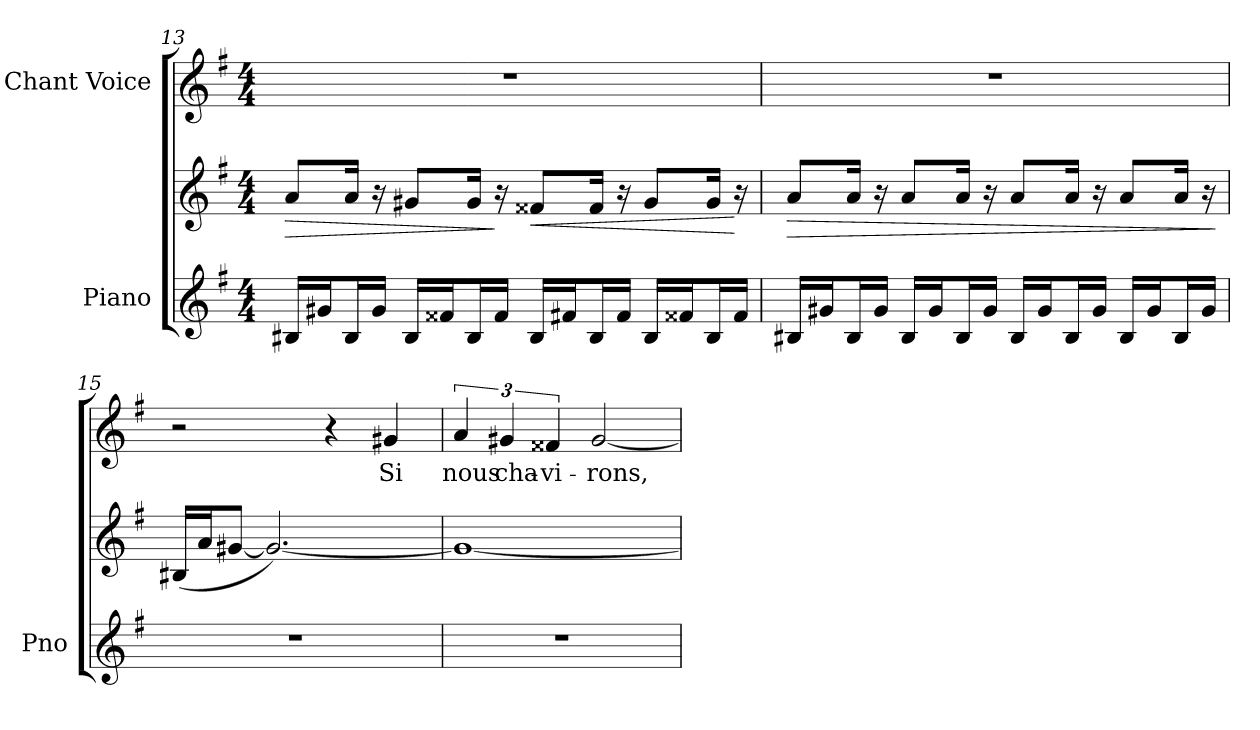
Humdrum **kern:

**kern	**kern	**dynam	**kern	**text
*part2	*part2	*part2	*part1	*part1
*staff3	*staff2	*staff2/3	*staff1	*staff1
*I"Piano	*	*	*I"Chant Voice	*
*I'Pno	*	*	*	*
*clefG2	*clefG2	*	*clefG2	*
*k[f#]	*k[f#]	*	*k[f#]	*
*M4/4	*M4/4	*	*M4/4	*
=13	=13	=13	=13	=13
!	!	!LO:HP:b	!	!
16B#X/LL	8a/L	>	1r	.
16g#X/J	.	.	.	.
16B#/L	16a/Jk	.	.	.
16g#/JJ	16r	.	.	.
16B#/LL	8g#X/L	.	.	.
16f##X/J	.	.	.	.
16B#/L	16g#/Jk	.	.	.
16f##/JJ	16r	]	.	.
!	!	!LO:HP:b	!	!
16B#/LL	8f##X/L	<	.	.
16f#X/J	.	.	.	.
16B#/L	16f##/Jk	.	.	.
16f#/JJ	16r	.	.	.
16B#/LL	8g#/L	.	.	.
16f##X/J	.	.	.	.
16B#/L	16g#/Jk	.	.	.
16f##/JJ	16r	[	.	.
=14	=14	=14	=14	=14
!	!	!LO:HP:b	!	!
16B#X/LL	8a/L	>	1r	.
16g#X/J	.	.	.	.
16B#/L	16a/Jk	.	.	.
16g#/JJ	16r	.	.	.
16B#/LL	8a/L	.	.	.
16g#/J	.	.	.	.
16B#/L	16a/Jk	.	.	.
16g#/JJ	16r	.	.	.
16B#/LL	8a/L	.	.	.
16g#/J	.	.	.	.
16B#/L	16a/Jk	.	.	.
16g#/JJ	16r	.	.	.
16B#/LL	8a/L	.	.	.
16g#/J	.	.	.	.
16B#/L	16a/Jk	.	.	.
16g#/JJ	16r	.	.	.
.	.	]	.	.
=15	=15	=15	=15	=15
1r	(16B#X/LL	.	2r	.
.	16a/J	.	.	.
.	[8g#X/J	.	.	.
.	2.g#/_)	.	.	.
.	.	.	4r	.
.	.	.	4g#X/	Si
=16	=16	=16	=16	=16
1r	1g#_	.	6a/	nous
.	.	.	6g#X/	cha-
.	.	.	6f##X/	-vi-
.	.	.	[2g#/	-rons,
=	=	=	=	=
*-	*-	*-	*-	*-
